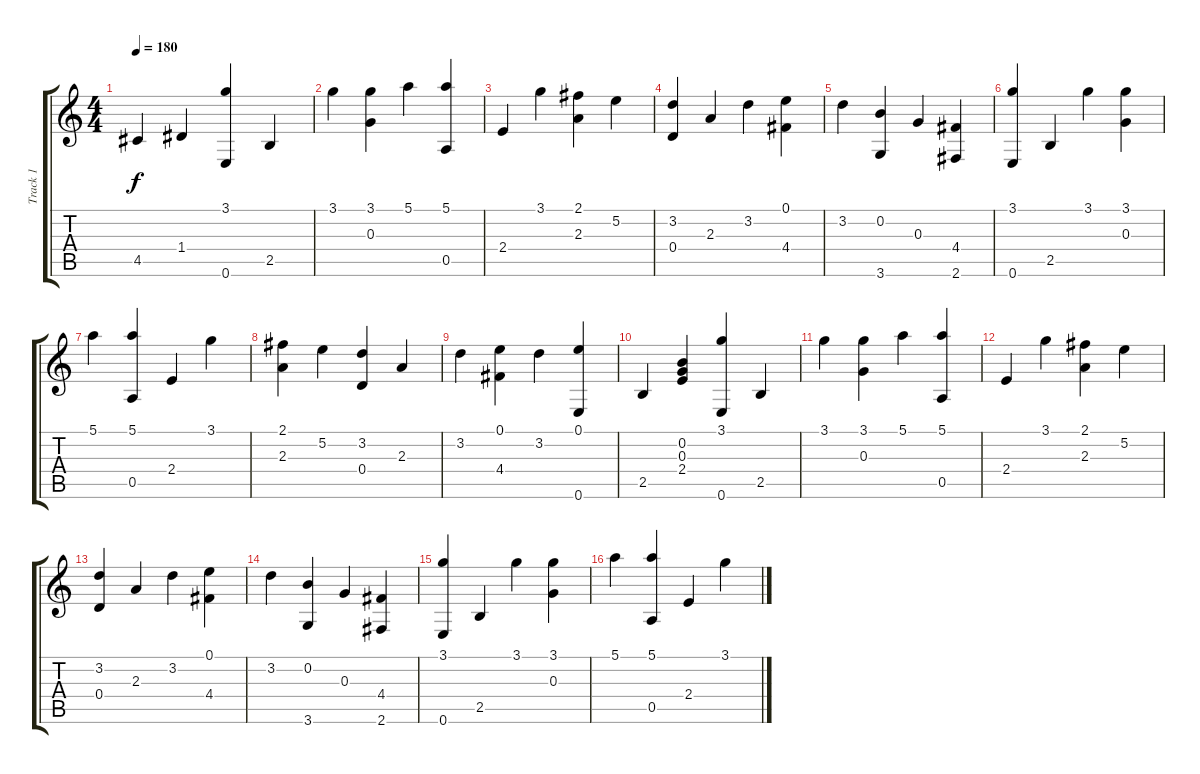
\track ("Track 1" "Track 1") {instrument acousticguitarsteel}
\staff {score tabs}
\tuning (E4 B3 G3 D3 A2 E2) {hide}
\ts (4 4)
\tempo 180
\clef g2
\ks c
4.5.4{dy f} 1.4.4 (3.1 0.6).4 2.5.4 |
3.1.4 (3.1 0.3).4 5.1.4 (5.1 0.5).4 |
2.4.4 3.1.4 (2.1 2.3).4 5.2.4 |
(3.2 0.4).4 2.3.4 3.2.4 (0.1 4.4).4 |
3.2.4 (0.2 3.6).4 0.3.4 (4.4 2.6).4 |
(3.1 0.6).4 2.5.4 3.1.4 (3.1 0.3).4 |
5.1.4 (5.1 0.5).4 2.4.4 3.1.4 |
(2.1 2.3).4 5.2.4 (3.2 0.4).4 2.3.4 |
3.2.4 (0.1 4.4).4 3.2.4 (0.1 0.6).4 |
2.5.4 (0.2 0.3 2.4).4 (3.1 0.6).4 2.5.4 |
3.1.4 (3.1 0.3).4 5.1.4 (5.1 0.5).4 |
2.4.4 3.1.4 (2.1 2.3).4 5.2.4 |
(3.2 0.4).4 2.3.4 3.2.4 (0.1 4.4).4 |
3.2.4 (0.2 3.6).4 0.3.4 (4.4 2.6).4 |
(3.1 0.6).4 2.5.4 3.1.4 (3.1 0.3).4 |
5.1.4 (5.1 0.5).4 2.4.4 3.1.4
